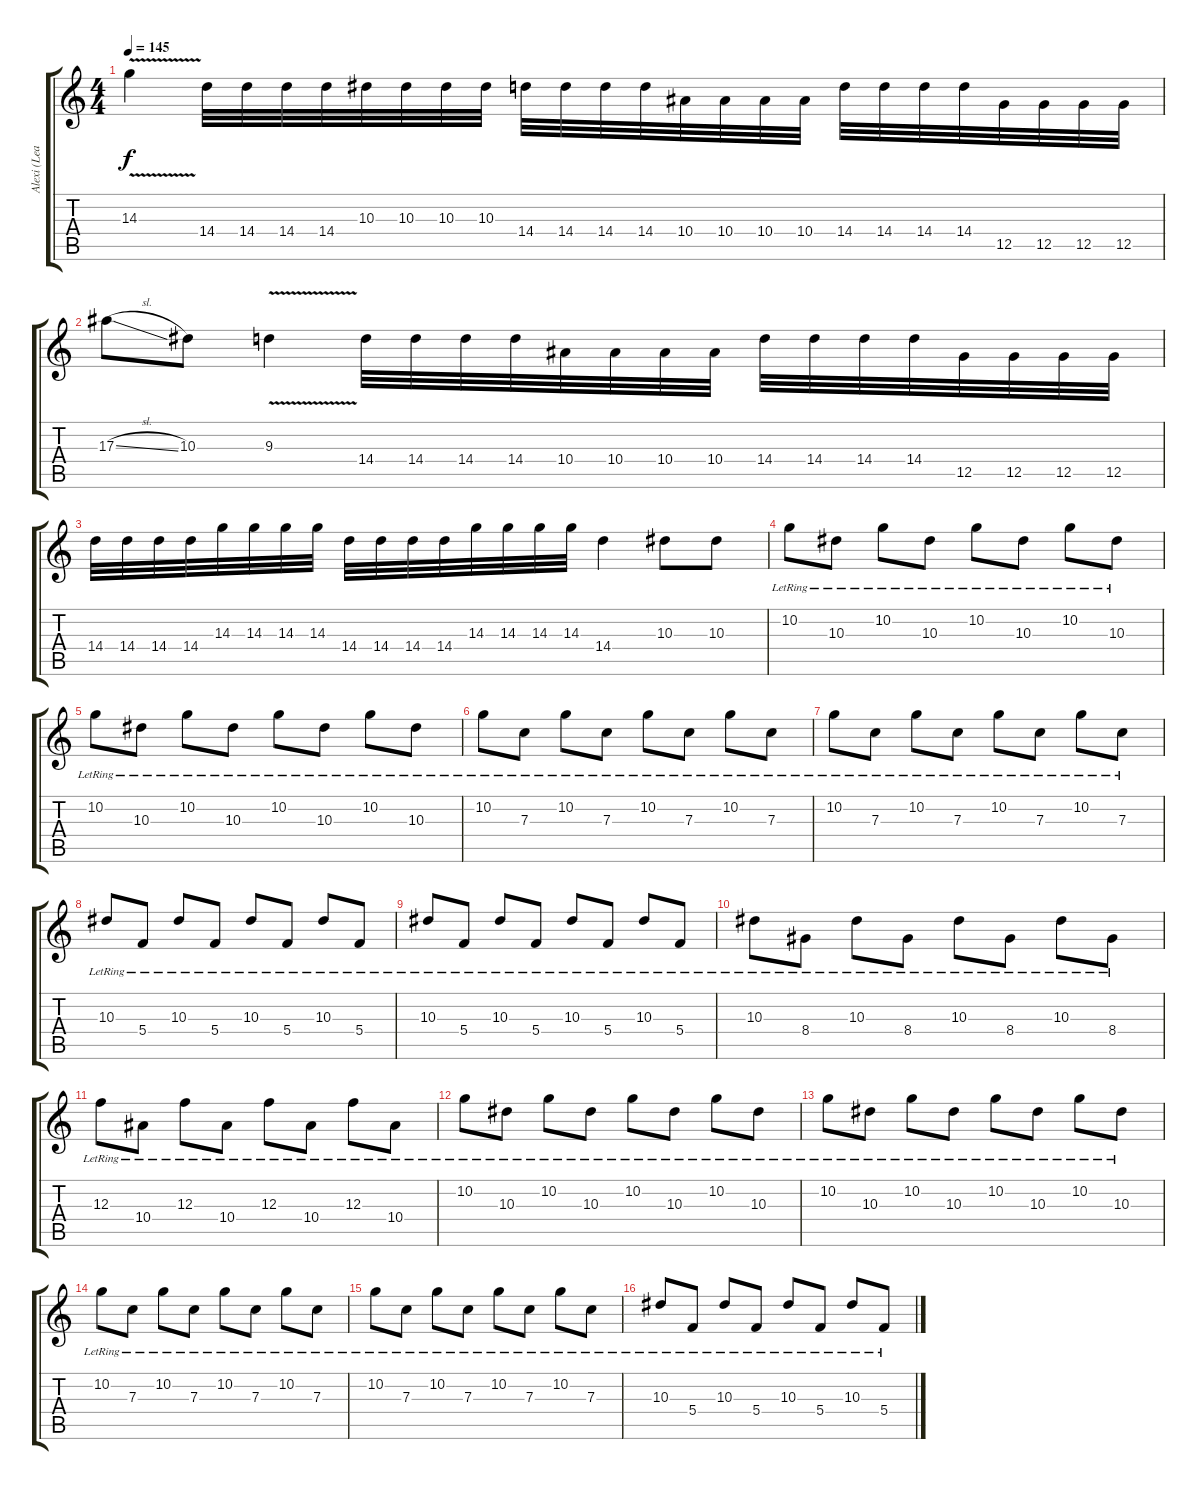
\track ("Alexi (Lead + Rhythm)" "Alexi (Lea") {instrument overdrivenguitar}
\staff {score tabs}
\tuning (D4 A3 F3 C3 G2 C2) {hide}
\ts (4 4)
\tempo 145
\clef g2
\ks c
14.3{v}.4{dy f} 14.4.32 14.4.32 14.4.32 14.4.32 10.3.32 10.3.32 10.3.32 10.3.32 14.4.32 14.4.32 14.4.32 14.4.32 10.4.32 10.4.32 10.4.32 10.4.32 14.4.32 14.4.32 14.4.32 14.4.32 12.5.32 12.5.32 12.5.32 12.5.32 |
17.3{sl}.8 10.3.8 9.3{v}.4 14.4.32 14.4.32 14.4.32 14.4.32 10.4.32 10.4.32 10.4.32 10.4.32 14.4.32 14.4.32 14.4.32 14.4.32 12.5.32 12.5.32 12.5.32 12.5.32 |
14.4.32 14.4.32 14.4.32 14.4.32 14.3.32 14.3.32 14.3.32 14.3.32 14.4.32 14.4.32 14.4.32 14.4.32 14.3.32 14.3.32 14.3.32 14.3.32 14.4.4 10.3.8 10.3.8 |
10.2{lr}.8{instrument electricguitarjazz} 10.3{lr}.8 10.2{lr}.8 10.3{lr}.8 10.2{lr}.8 10.3{lr}.8 10.2{lr}.8 10.3{lr}.8 |
10.2{lr}.8 10.3{lr}.8 10.2{lr}.8 10.3{lr}.8 10.2{lr}.8 10.3{lr}.8 10.2{lr}.8 10.3{lr}.8 |
10.2{lr}.8 7.3{lr}.8 10.2{lr}.8 7.3{lr}.8 10.2{lr}.8 7.3{lr}.8 10.2{lr}.8 7.3{lr}.8 |
10.2{lr}.8 7.3{lr}.8 10.2{lr}.8 7.3{lr}.8 10.2{lr}.8 7.3{lr}.8 10.2{lr}.8 7.3{lr}.8 |
10.3{lr}.8 5.4{lr}.8 10.3{lr}.8 5.4{lr}.8 10.3{lr}.8 5.4{lr}.8 10.3{lr}.8 5.4{lr}.8 |
10.3{lr}.8 5.4{lr}.8 10.3{lr}.8 5.4{lr}.8 10.3{lr}.8 5.4{lr}.8 10.3{lr}.8 5.4{lr}.8 |
10.3{lr}.8 8.4{lr}.8 10.3{lr}.8 8.4{lr}.8 10.3{lr}.8 8.4{lr}.8 10.3{lr}.8 8.4{lr}.8 |
12.3{lr}.8 10.4{lr}.8 12.3{lr}.8 10.4{lr}.8 12.3{lr}.8 10.4{lr}.8 12.3{lr}.8 10.4{lr}.8 |
10.2{lr}.8 10.3{lr}.8 10.2{lr}.8 10.3{lr}.8 10.2{lr}.8 10.3{lr}.8 10.2{lr}.8 10.3{lr}.8 |
10.2{lr}.8 10.3{lr}.8 10.2{lr}.8 10.3{lr}.8 10.2{lr}.8 10.3{lr}.8 10.2{lr}.8 10.3{lr}.8 |
10.2{lr}.8 7.3{lr}.8 10.2{lr}.8 7.3{lr}.8 10.2{lr}.8 7.3{lr}.8 10.2{lr}.8 7.3{lr}.8 |
10.2{lr}.8 7.3{lr}.8 10.2{lr}.8 7.3{lr}.8 10.2{lr}.8 7.3{lr}.8 10.2{lr}.8 7.3{lr}.8 |
10.3{lr}.8 5.4{lr}.8 10.3{lr}.8 5.4{lr}.8 10.3{lr}.8 5.4{lr}.8 10.3{lr}.8 5.4{lr}.8
